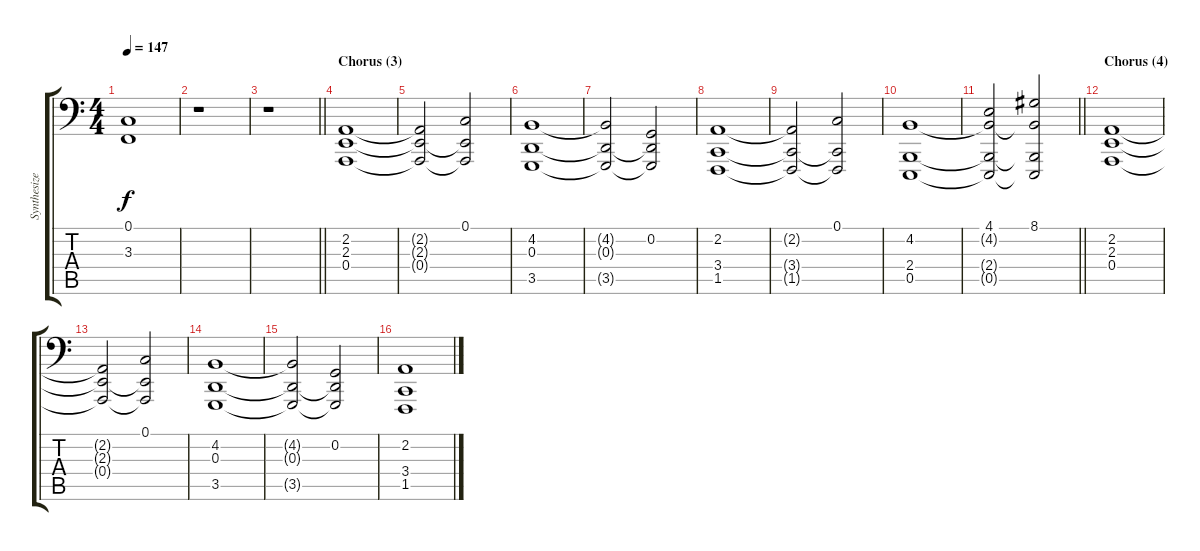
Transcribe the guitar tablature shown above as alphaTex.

\track ("Synthesizer I" "Synthesize") {instrument pad3polysynth}
\staff {score tabs}
\tuning (C3 G2 D2 A1 E1 B0) {hide}
\ts (4 4)
\tempo 147
\clef f4
\ks aminor
(0.1 3.3).1{dy f} |
r.1 |
\barLineRight lightlight
r.1 |
\section ("" "Chorus (3)")
(2.2 2.3 0.4).1 |
(2.2{t} 2.3{t} 0.4{t}).2 (0.1 2.3{t} 0.4{t}).2 |
(4.2 0.3 3.5).1 |
(4.2{t} 0.3{t} 3.5{t}).2 (0.2 0.3{t} 3.5{t}).2 |
(2.2 3.4 1.5).1 |
(2.2{t} 3.4{t} 1.5{t}).2 (0.1 3.4{t} 1.5{t}).2 |
(4.2 2.4 0.5).1 |
\barLineRight lightlight
(4.1 4.2{t} 2.4{t} 0.5{t}).2 (8.1 4.2{t} 2.4{t} 0.5{t}).2 |
\section ("" "Chorus (4)")
(2.2 2.3 0.4).1 |
(2.2{t} 2.3{t} 0.4{t}).2 (0.1 2.3{t} 0.4{t}).2 |
(4.2 0.3 3.5).1 |
(4.2{t} 0.3{t} 3.5{t}).2 (0.2 0.3{t} 3.5{t}).2 |
(2.2 3.4 1.5).1
